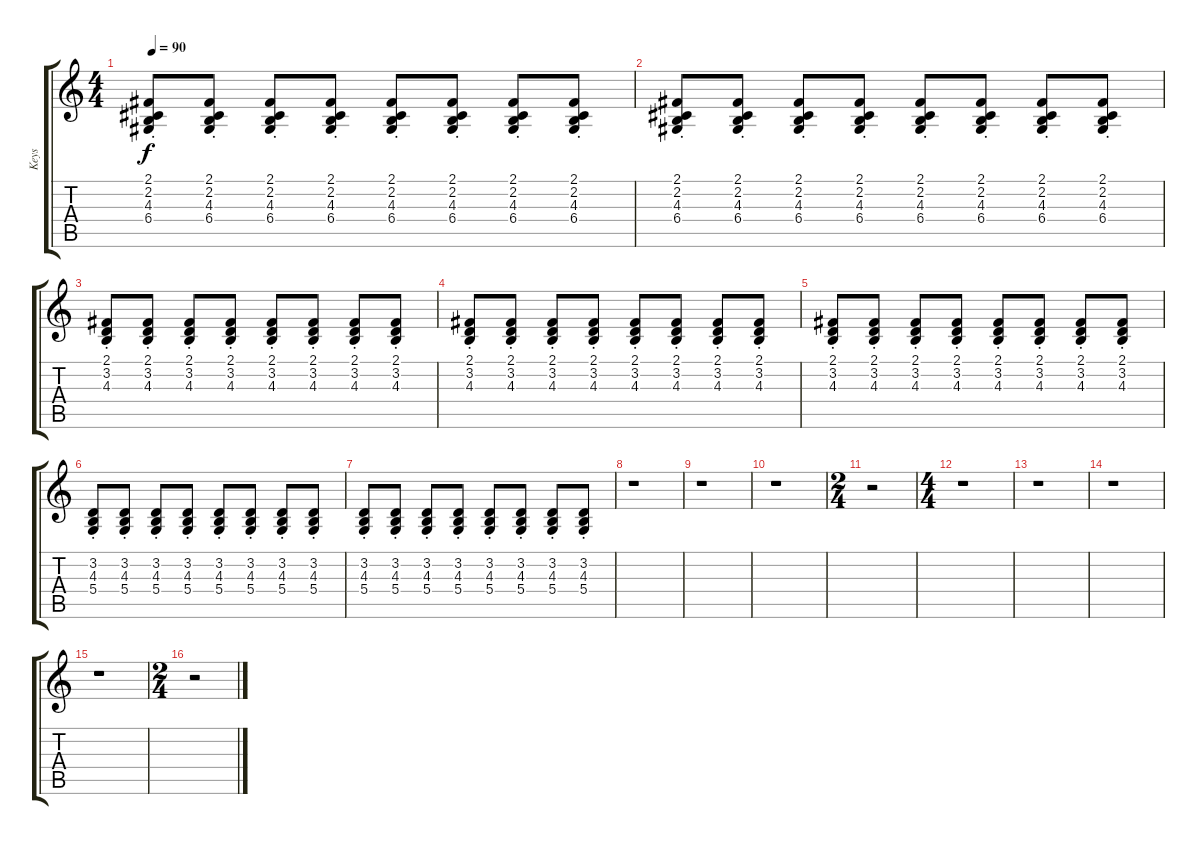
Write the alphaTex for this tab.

\track ("Keys" "Keys") {instrument acousticgrandpiano}
\staff {score tabs}
\tuning (E4 B3 G3 D3 A2 E2) {hide}
\ts (4 4)
\tempo 90
\clef g2
\ks c
(2.1{st} 2.2{st} 4.3{st} 6.4{st}).8{dy f} (2.1{st} 2.2{st} 4.3{st} 6.4{st}).8 (2.1{st} 2.2{st} 4.3{st} 6.4{st}).8 (2.1{st} 2.2{st} 4.3{st} 6.4{st}).8 (2.1{st} 2.2{st} 4.3{st} 6.4{st}).8 (2.1{st} 2.2{st} 4.3{st} 6.4{st}).8 (2.1{st} 2.2{st} 4.3{st} 6.4{st}).8 (2.1{st} 2.2{st} 4.3{st} 6.4{st}).8 |
(2.1{st} 2.2{st} 4.3{st} 6.4{st}).8 (2.1{st} 2.2{st} 4.3{st} 6.4{st}).8 (2.1{st} 2.2{st} 4.3{st} 6.4{st}).8 (2.1{st} 2.2{st} 4.3{st} 6.4{st}).8 (2.1{st} 2.2{st} 4.3{st} 6.4{st}).8 (2.1{st} 2.2{st} 4.3{st} 6.4{st}).8 (2.1{st} 2.2{st} 4.3{st} 6.4{st}).8 (2.1{st} 2.2{st} 4.3{st} 6.4{st}).8 |
(2.1{st} 3.2{st} 4.3{st}).8 (2.1{st} 3.2{st} 4.3{st}).8 (2.1{st} 3.2{st} 4.3{st}).8 (2.1{st} 3.2{st} 4.3{st}).8 (2.1{st} 3.2{st} 4.3{st}).8 (2.1{st} 3.2{st} 4.3{st}).8 (2.1{st} 3.2{st} 4.3{st}).8 (2.1{st} 3.2{st} 4.3{st}).8 |
(2.1{st} 3.2{st} 4.3{st}).8 (2.1{st} 3.2{st} 4.3{st}).8 (2.1{st} 3.2{st} 4.3{st}).8 (2.1{st} 3.2{st} 4.3{st}).8 (2.1{st} 3.2{st} 4.3{st}).8 (2.1{st} 3.2{st} 4.3{st}).8 (2.1{st} 3.2{st} 4.3{st}).8 (2.1{st} 3.2{st} 4.3{st}).8 |
(2.1{st} 3.2{st} 4.3{st}).8 (2.1{st} 3.2{st} 4.3{st}).8 (2.1{st} 3.2{st} 4.3{st}).8 (2.1{st} 3.2{st} 4.3{st}).8 (2.1{st} 3.2{st} 4.3{st}).8 (2.1{st} 3.2{st} 4.3{st}).8 (2.1{st} 3.2{st} 4.3{st}).8 (2.1{st} 3.2{st} 4.3{st}).8 |
(3.2{st} 4.3{st} 5.4{st}).8 (3.2{st} 4.3{st} 5.4{st}).8 (3.2{st} 4.3{st} 5.4{st}).8 (3.2{st} 4.3{st} 5.4{st}).8 (3.2{st} 4.3{st} 5.4{st}).8 (3.2{st} 4.3{st} 5.4{st}).8 (3.2{st} 4.3{st} 5.4{st}).8 (3.2{st} 4.3{st} 5.4{st}).8 |
(3.2{st} 4.3{st} 5.4{st}).8 (3.2{st} 4.3{st} 5.4{st}).8 (3.2{st} 4.3{st} 5.4{st}).8 (3.2{st} 4.3{st} 5.4{st}).8 (3.2{st} 4.3{st} 5.4{st}).8 (3.2{st} 4.3{st} 5.4{st}).8 (3.2{st} 4.3{st} 5.4{st}).8 (3.2{st} 4.3{st} 5.4{st}).8 |
r.1 |
r.1 |
r.1 |
\ts (2 4)
r.2 |
\ts (4 4)
r.1 |
r.1 |
r.1 |
r.1 |
\ts (2 4)
r.2
